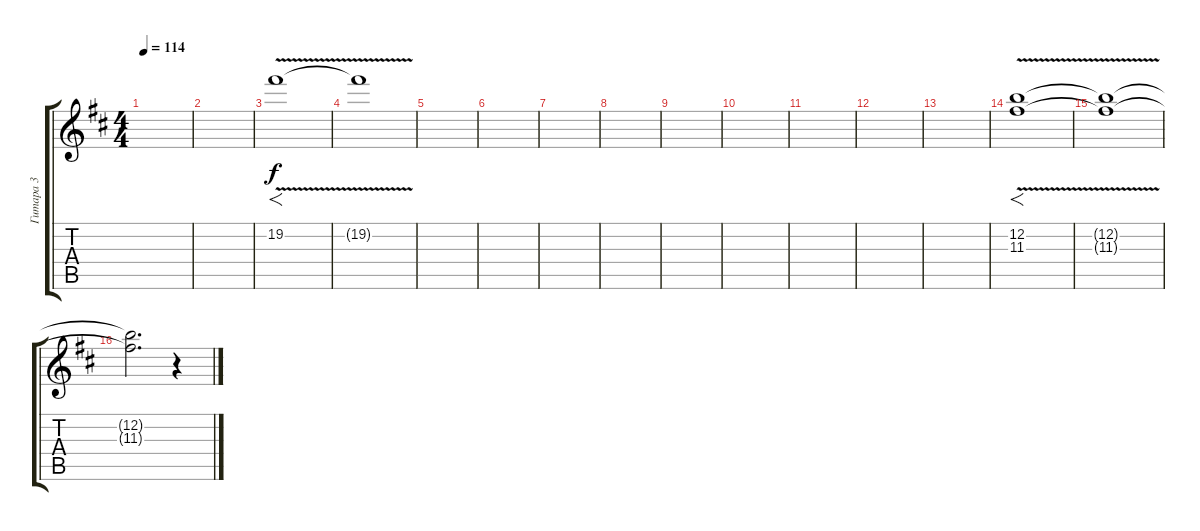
\track ("Гитара 3" "Гитара 3") {instrument distortionguitar}
\staff {score tabs}
\tuning (E4 B3 G3 D3 A2 E2) {hide}
\ts (4 4)
\tempo 114
\clef g2
\ks bminor
|
|
19.2{v}.1{f} |
19.2{t}.1 |
|
|
|
|
|
|
|
|
|
(12.2 11.3{v}).1{f} |
(12.2{t} 11.3{t}).1 |
(12.2{t} 11.3{t}).2{d volume 5} r.4
